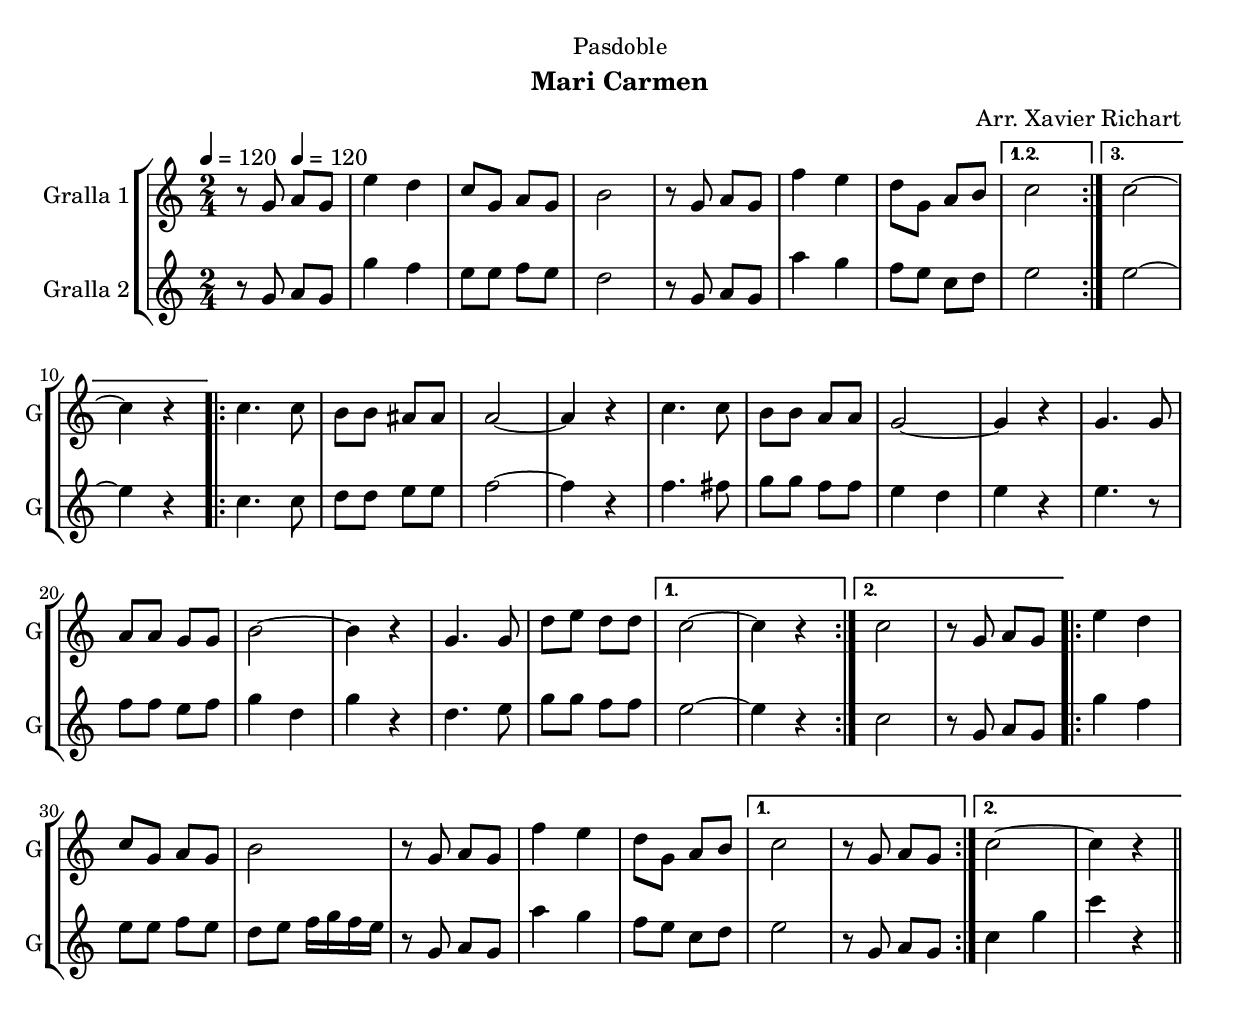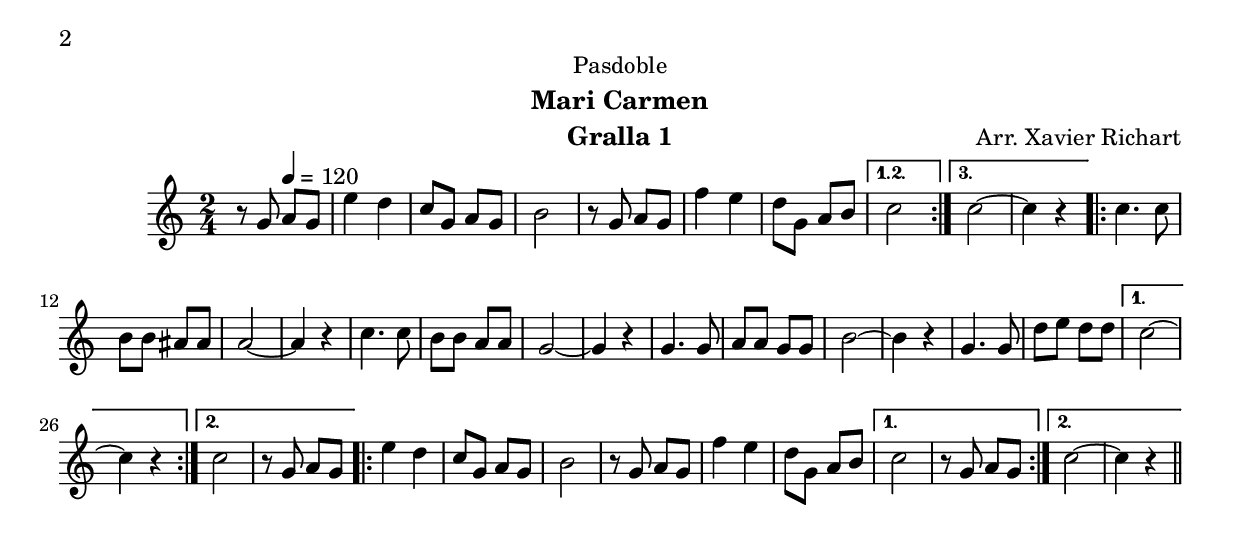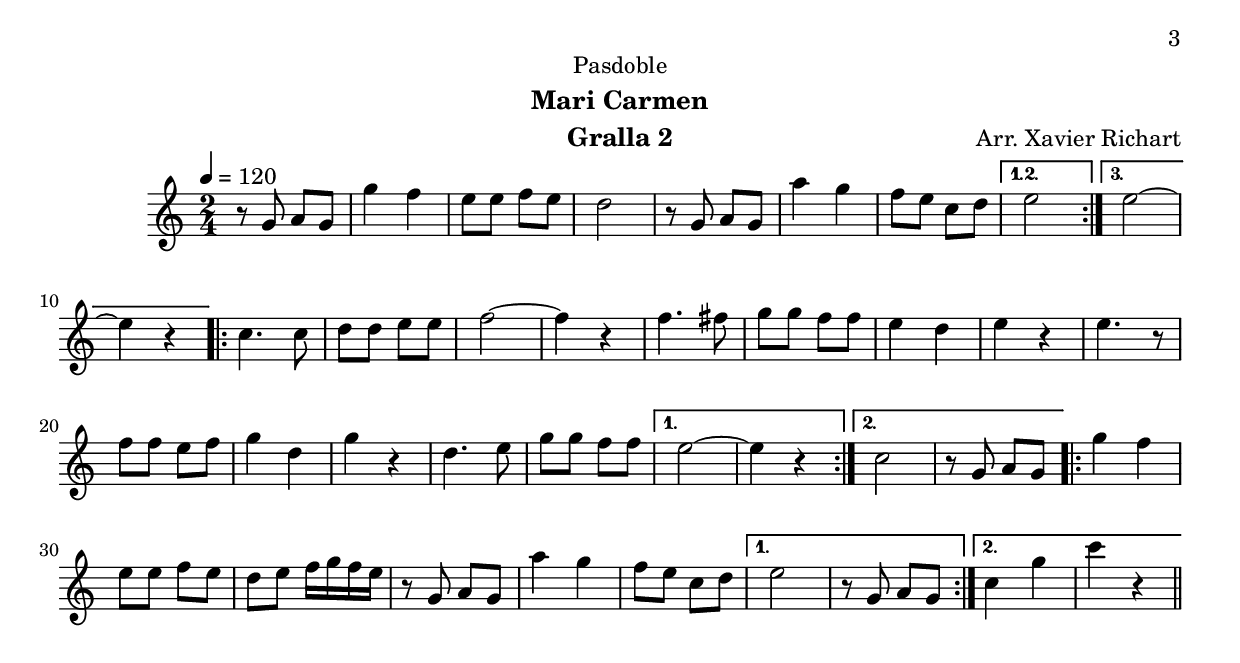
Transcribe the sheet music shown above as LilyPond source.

\version "2.16.2"

\header {
  dedication="Pasdoble"
  title=""
  subtitle="Mari Carmen"
  subsubtitle=""
  poet=""
  meter=""
  piece=""
  composer="Arr. Xavier Richart"
  arranger=""
  opus=""
  instrument=""
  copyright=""
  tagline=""
}

liniaroAa =
\relative g'
{
  \clef treble
  \key c \major
  \time 2/4
  \repeat volta 3 { r8 g \tempo 4 = 120 a g  |
  e'4 d  |
  c8 g a g  |
  b2  |
  %05
  r8 g a g  |
  f'4 e  |
  d8 g, a b }
  \alternative { { c2 }
  { c2 ~  |
  %10
  c4 r } }
  \repeat volta 2 { c4. c8  |
  b8 b ais ais  |
  a2 ~  |
  a4 r  |
  %15
  c4. c8  |
  b8 b a a  |
  g2 ~  |
  g4 r  |
  g4. g8  |
  %20
  a8 a g g  |
  b2 ~  |
  b4 r  |
  g4. g8  |
  d'8 e d d }
  %25
  \alternative { { c2 ~  |
  c4 r }
  { c2  |
  r8 g a g } }
  \repeat volta 2 { e'4 d  |
  %30
  c8 g a g  |
  b2  |
  r8 g a g  |
  f'4 e  |
  d8 g, a b }
  %35
  \alternative { { c2  |
  r8 g a g }
  { c2 ~  |
  c4 r4 } } \bar "||" % kompletite
}

liniaroAb =
\relative g'
{
  \tempo 4 = 120
  \clef treble
  \key c \major
  \time 2/4
  \repeat volta 3 { r8 g a g  |
  g'4 f  |
  e8 e f e  |
  d2  |
  %05
  r8 g, a g  |
  a'4 g  |
  f8 e c d }
  \alternative { { e2 }
  { e2 ~  |
  %10
  e4 r } }
  \repeat volta 2 { c4. c8  |
  d8 d e e  |
  f2 ~  |
  f4 r  |
  %15
  f4. fis8  |
  g8 g f f  |
  e4 d  |
  e4 r  |
  e4. r8  | % kompletite
  %20
  f8 f e f  |
  g4 d  |
  g4 r  |
  d4. e8  |
  g8 g f f }
  %25
  \alternative { { e2 ~  |
  e4 r }
  { c2  |
  r8 g a g } }
  \repeat volta 2 { g'4 f  |
  %30
  e8 e f e  |
  d8 e f16 g f e  |
  r8 g, a g  |
  a'4 g  |
  f8 e c d }
  %35
  \alternative { { e2  |
  r8 g, a g }
  { c4 g'  |
  c4 r4 } } \bar "||" % kompletite
}

\bookpart {
  \score {
    \new StaffGroup {
      \override Score.RehearsalMark #'self-alignment-X = #LEFT
      <<
        \new Staff \with {instrumentName = #"Gralla 1" shortInstrumentName = #"G"} \liniaroAa
        \new Staff \with {instrumentName = #"Gralla 2" shortInstrumentName = #"G"} \liniaroAb
      >>
    }
    \layout {}
  }
  \score { \unfoldRepeats
    \new StaffGroup {
      \override Score.RehearsalMark #'self-alignment-X = #LEFT
      <<
        \new Staff \with {instrumentName = #"Gralla 1" shortInstrumentName = #"G"} \liniaroAa
        \new Staff \with {instrumentName = #"Gralla 2" shortInstrumentName = #"G"} \liniaroAb
      >>
    }
    \midi {
      \set Staff.midiInstrument = "oboe"
      \set DrumStaff.midiInstrument = "drums"
    }
  }
}

\bookpart {
  \header {instrument="Gralla 1"}
  \score {
    \new StaffGroup {
      \override Score.RehearsalMark #'self-alignment-X = #LEFT
      <<
        \new Staff \liniaroAa
      >>
    }
    \layout {}
  }
  \score { \unfoldRepeats
    \new StaffGroup {
      \override Score.RehearsalMark #'self-alignment-X = #LEFT
      <<
        \new Staff \liniaroAa
      >>
    }
    \midi {
      \set Staff.midiInstrument = "oboe"
      \set DrumStaff.midiInstrument = "drums"
    }
  }
}

\bookpart {
  \header {instrument="Gralla 2"}
  \score {
    \new StaffGroup {
      \override Score.RehearsalMark #'self-alignment-X = #LEFT
      <<
        \new Staff \liniaroAb
      >>
    }
    \layout {}
  }
  \score { \unfoldRepeats
    \new StaffGroup {
      \override Score.RehearsalMark #'self-alignment-X = #LEFT
      <<
        \new Staff \liniaroAb
      >>
    }
    \midi {
      \set Staff.midiInstrument = "oboe"
      \set DrumStaff.midiInstrument = "drums"
    }
  }
}

